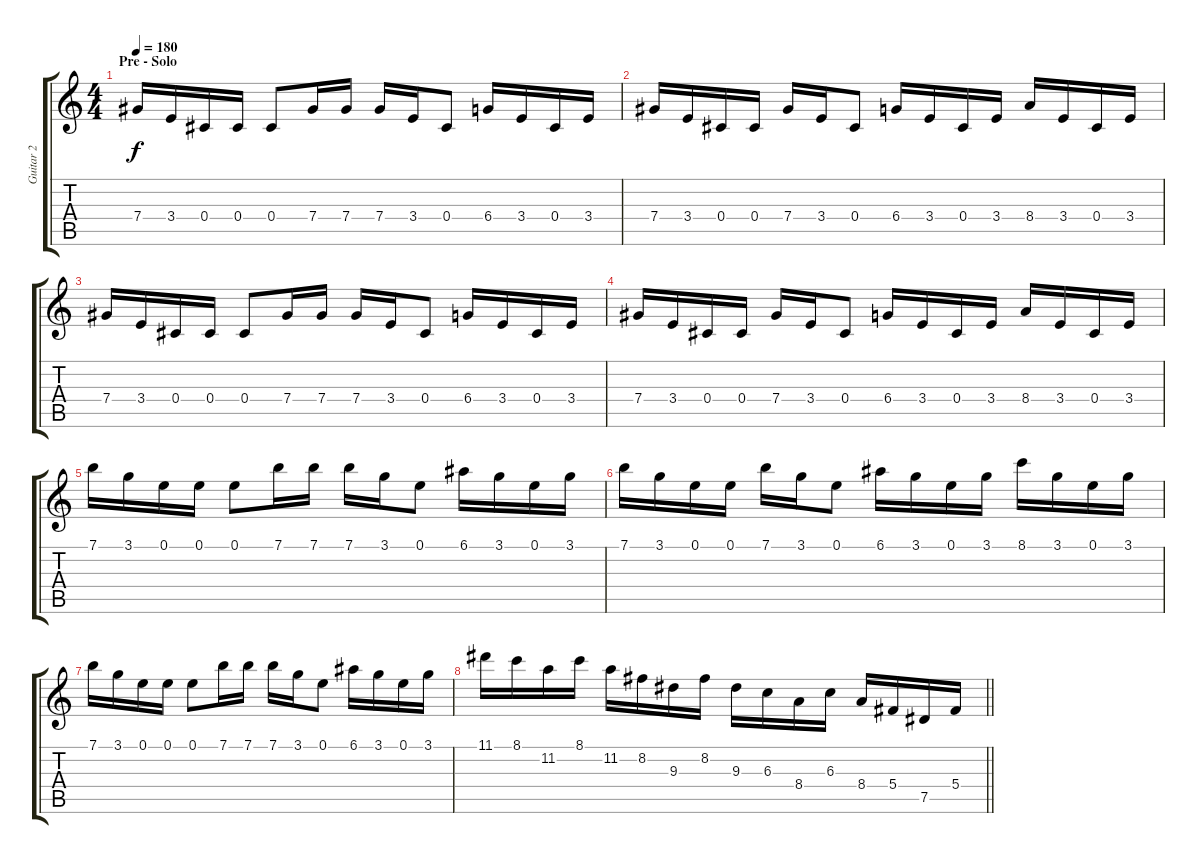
\track ("Guitar 2" "Guitar 2") {instrument distortionguitar}
\staff {score tabs}
\tuning (E4 Bb3 Gb3 Db3 Ab2 Db2) {hide}
\ts (4 4)
\section ("" "Pre - Solo")
\tempo 180
\clef g2
\ks c
7.4.16{dy f volume 16} 3.4.16 0.4.16 0.4.16 0.4.8 7.4.16 7.4.16 7.4.16 3.4.16 0.4.8 6.4.16 3.4.16 0.4.16 3.4.16 |
7.4.16 3.4.16 0.4.16 0.4.16 7.4.16 3.4.16 0.4.8 6.4.16 3.4.16 0.4.16 3.4.16 8.4.16 3.4.16 0.4.16 3.4.16 |
7.4.16 3.4.16 0.4.16 0.4.16 0.4.8 7.4.16 7.4.16 7.4.16 3.4.16 0.4.8 6.4.16 3.4.16 0.4.16 3.4.16 |
7.4.16 3.4.16 0.4.16 0.4.16 7.4.16 3.4.16 0.4.8 6.4.16 3.4.16 0.4.16 3.4.16 8.4.16 3.4.16 0.4.16 3.4.16 |
7.1.16 3.1.16 0.1.16 0.1.16 0.1.8 7.1.16 7.1.16 7.1.16 3.1.16 0.1.8 6.1.16 3.1.16 0.1.16 3.1.16 |
7.1.16 3.1.16 0.1.16 0.1.16 7.1.16 3.1.16 0.1.8 6.1.16 3.1.16 0.1.16 3.1.16 8.1.16 3.1.16 0.1.16 3.1.16 |
7.1.16 3.1.16 0.1.16 0.1.16 0.1.8 7.1.16 7.1.16 7.1.16 3.1.16 0.1.8 6.1.16 3.1.16 0.1.16 3.1.16 |
\barLineRight lightlight
11.1.16{volume 13} 8.1.16 11.2.16 8.1.16 11.2.16 8.2.16 9.3.16 8.2.16 9.3.16 6.3.16 8.4.16 6.3.16 8.4.16 5.4.16 7.5.16 5.4.16
